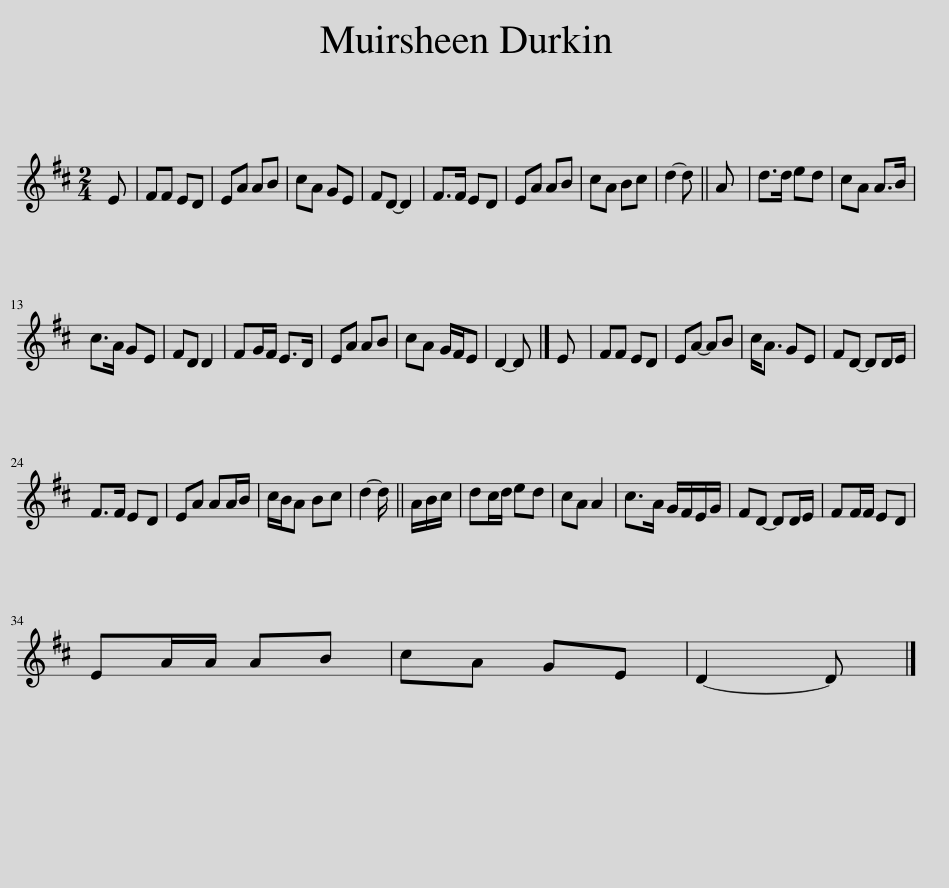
X:1
L:1/8
M:2/4
I:linebreak $
K:D
V:1 treble
V:1
 E | FF ED | EA AB | cA GE | FD- D2 | %5
 F>F ED | EA AB | cA Bc | d2- d || A | %10
 d>d ed | cA A>B |$ c>A GE | FD D2 | FG/F/ E>D | %15
 EA AB | cA G/F/E | D2- D |] E | FF ED | %20
 EA- AB | c<A GE | FD- DD/E/ |$ F>F ED | EA AA/B/ | %25
 c/B/A Bc | d2- d/ || A/B/c/ | dc/d/ ed | cA A2 | %30
 c>A G/F/E/G/ | FD- DD/E/ | FF/F/ ED |$ EA/A/ AB | cA GE | %35
 D2- D |] %36
